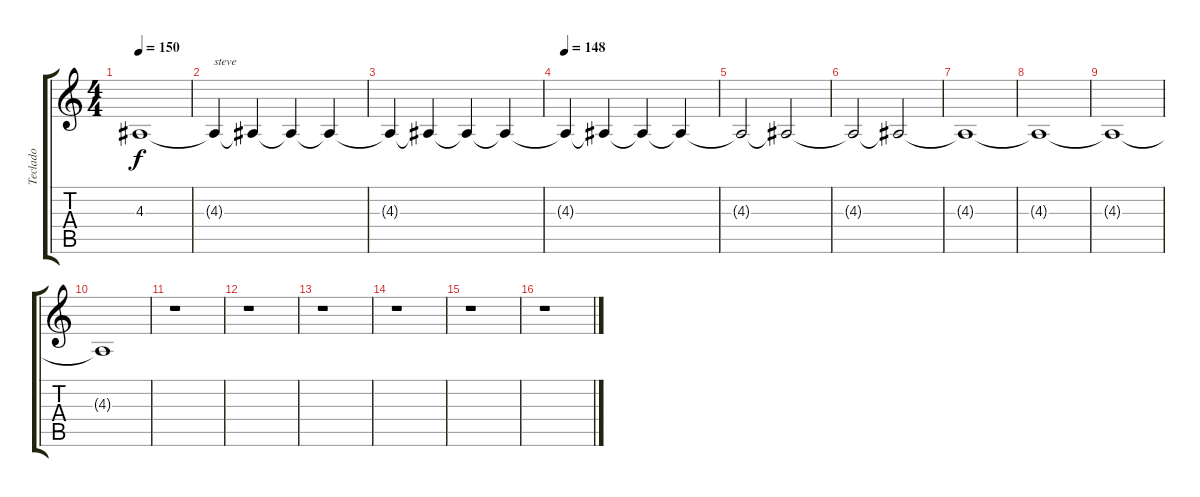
\track ("Teclado" "Teclado") {instrument harpsichord}
\staff {score tabs}
\tuning (Eb4 Bb3 Gb3 Db3 Ab2 Eb2) {hide}
\ts (4 4)
\tempo 150
\clef g2
\ks c
4.3.1{dy f balance 8 instrument applause} |
4.3{t}.4{txt "steve" volume 12 instrument applause} 4.3{t}.4{volume 11} 4.3{t}.4{volume 11} 4.3{t}.4{volume 10} |
4.3{t}.4{volume 9} 4.3{t}.4{volume 9} 4.3{t}.4{volume 8} 4.3{t}.4{volume 8} |
\tempo 148
4.3{t}.4{volume 7} 4.3{t}.4{volume 6} 4.3{t}.4{volume 6} 4.3{t}.4{volume 5} |
4.3{t}.2{volume 5} 4.3{t}.2{volume 4} |
4.3{t}.2{volume 4} 4.3{t}.2{volume 3} |
4.3{t}.1{volume 2} |
4.3{t}.1 |
4.3{t}.1{volume 1} |
4.3{t}.1 |
r.1{balance 15 instrument harpsichord} |
r.1 |
r.1 |
r.1 |
r.1 |
r.1
